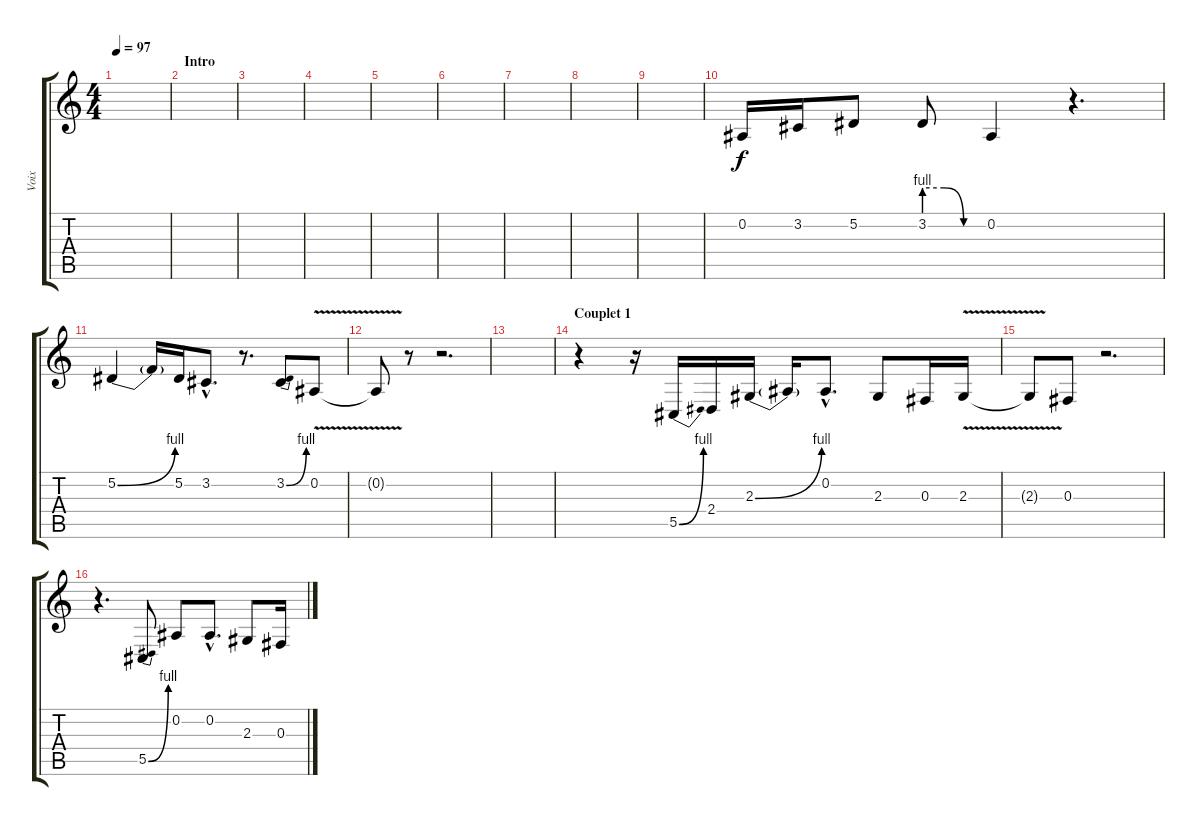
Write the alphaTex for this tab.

\track ("Voix" "Voix") {instrument tenorsax}
\staff {score tabs}
\tuning (Eb4 Bb3 Gb3 Db3 Ab2 Eb2) {hide}
\ts (4 4)
\tempo 97
\clef g2
\ks c
|
\section ("" "Intro")
|
|
|
|
|
|
|
|
0.2.16 3.2.16 5.2.8 3.2{be (custom 0 4 20 4 40 0 60 0)}.8 0.2.4 r.4{d} |
5.2{be (bend 0 0 60 4)}.4 5.2{t}.16 5.2.16 3.2{hac}.8{d} r.8{d} 3.2{be (bend 0 0 60 4)}.8 0.2{v}.8 |
0.2{t}.8 r.8 r.2{d} |
|
\section ("" "Couplet 1")
r.4 r.16 5.5{be (bend 0 0 60 4)}.16 2.4.16 2.3{be (bend 0 0 60 4)}.16 2.3{t}.16 0.2{hac}.8{d} 2.3.8 0.3.16 2.3{v}.16 |
2.3{t}.8 0.3.8 r.2{d} |
r.4{d} 5.5{be (bend 0 0 60 4)}.8 0.2.8 0.2{hac}.8{d} 2.3.8 0.3.16
